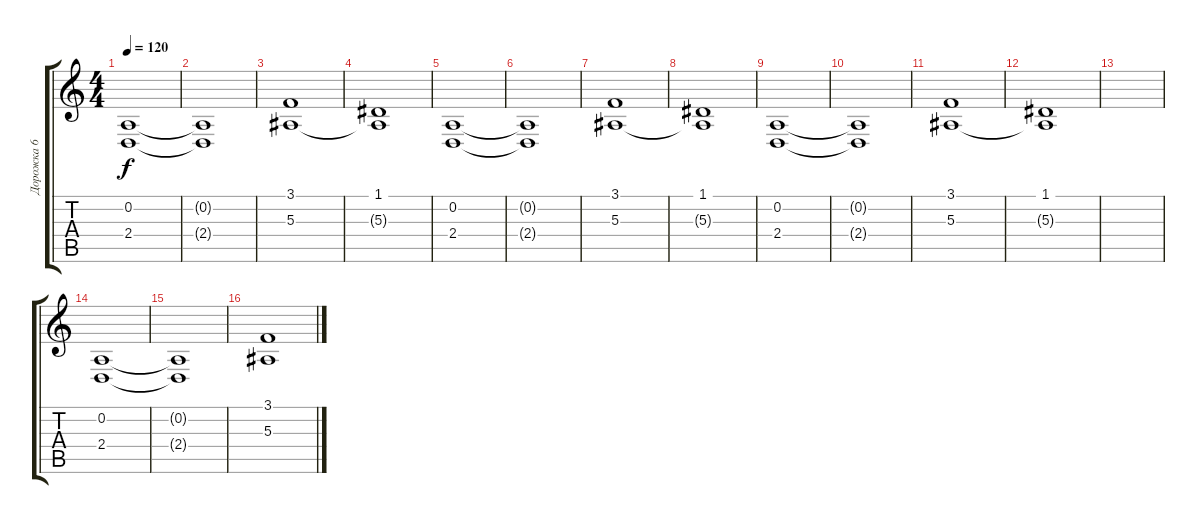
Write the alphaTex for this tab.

\track ("Дорожка 6" "Дорожка 6") {instrument stringensemble1}
\staff {score tabs}
\tuning (D4 A3 F3 C3 G2 D2) {hide}
\ts (4 4)
\tempo 120
\clef g2
\ks c
(0.2 2.4).1{dy f volume 12} |
(0.2{t} 2.4{t}).1 |
(3.1 5.3).1 |
(1.1 5.3{t}).1 |
(0.2 2.4).1{volume 12} |
(0.2{t} 2.4{t}).1 |
(3.1 5.3).1 |
(1.1 5.3{t}).1 |
(0.2 2.4).1{volume 12} |
(0.2{t} 2.4{t}).1 |
(3.1 5.3).1 |
(1.1 5.3{t}).1 |
|
(0.2 2.4).1{volume 10} |
(0.2{t} 2.4{t}).1 |
(3.1 5.3).1
